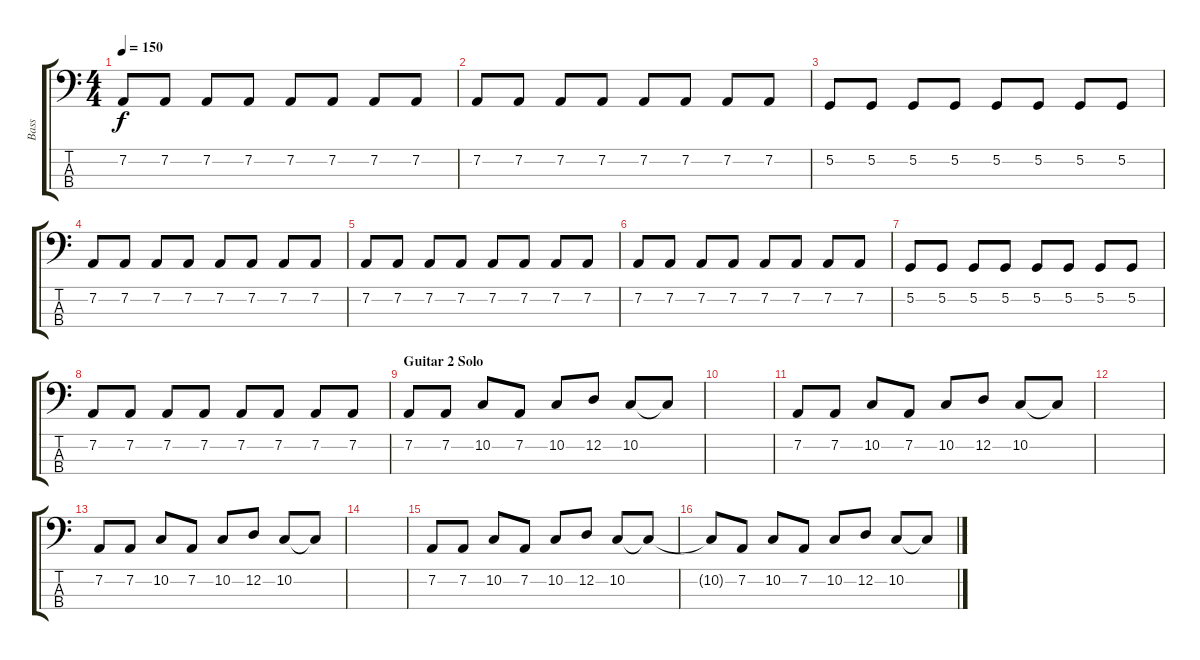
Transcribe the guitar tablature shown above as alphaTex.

\track ("Bass" "Bass") {instrument electricbassfinger}
\staff {score tabs}
\tuning (G1 D1 A0 E0) {hide}
\ts (4 4)
\tempo 150
\clef f4
\ks c
7.2.8{dy f} 7.2.8 7.2.8 7.2.8 7.2.8 7.2.8 7.2.8 7.2.8 |
7.2.8 7.2.8 7.2.8 7.2.8 7.2.8 7.2.8 7.2.8 7.2.8 |
5.2.8 5.2.8 5.2.8 5.2.8 5.2.8 5.2.8 5.2.8 5.2.8 |
7.2.8 7.2.8 7.2.8 7.2.8 7.2.8 7.2.8 7.2.8 7.2.8 |
7.2.8 7.2.8 7.2.8 7.2.8 7.2.8 7.2.8 7.2.8 7.2.8 |
7.2.8 7.2.8 7.2.8 7.2.8 7.2.8 7.2.8 7.2.8 7.2.8 |
5.2.8 5.2.8 5.2.8 5.2.8 5.2.8 5.2.8 5.2.8 5.2.8 |
7.2.8 7.2.8 7.2.8 7.2.8 7.2.8 7.2.8 7.2.8 7.2.8 |
\section ("" "Guitar 2 Solo")
7.2.8 7.2.8 10.2.8 7.2.8 10.2.8 12.2.8 10.2.8 10.2{t}.8 |
|
7.2.8 7.2.8 10.2.8 7.2.8 10.2.8 12.2.8 10.2.8 10.2{t}.8 |
|
7.2.8 7.2.8 10.2.8 7.2.8 10.2.8 12.2.8 10.2.8 10.2{t}.8 |
|
7.2.8 7.2.8 10.2.8 7.2.8 10.2.8 12.2.8 10.2.8 10.2{t}.8 |
10.2{t}.8 7.2.8 10.2.8 7.2.8 10.2.8 12.2.8 10.2.8 10.2{t}.8
